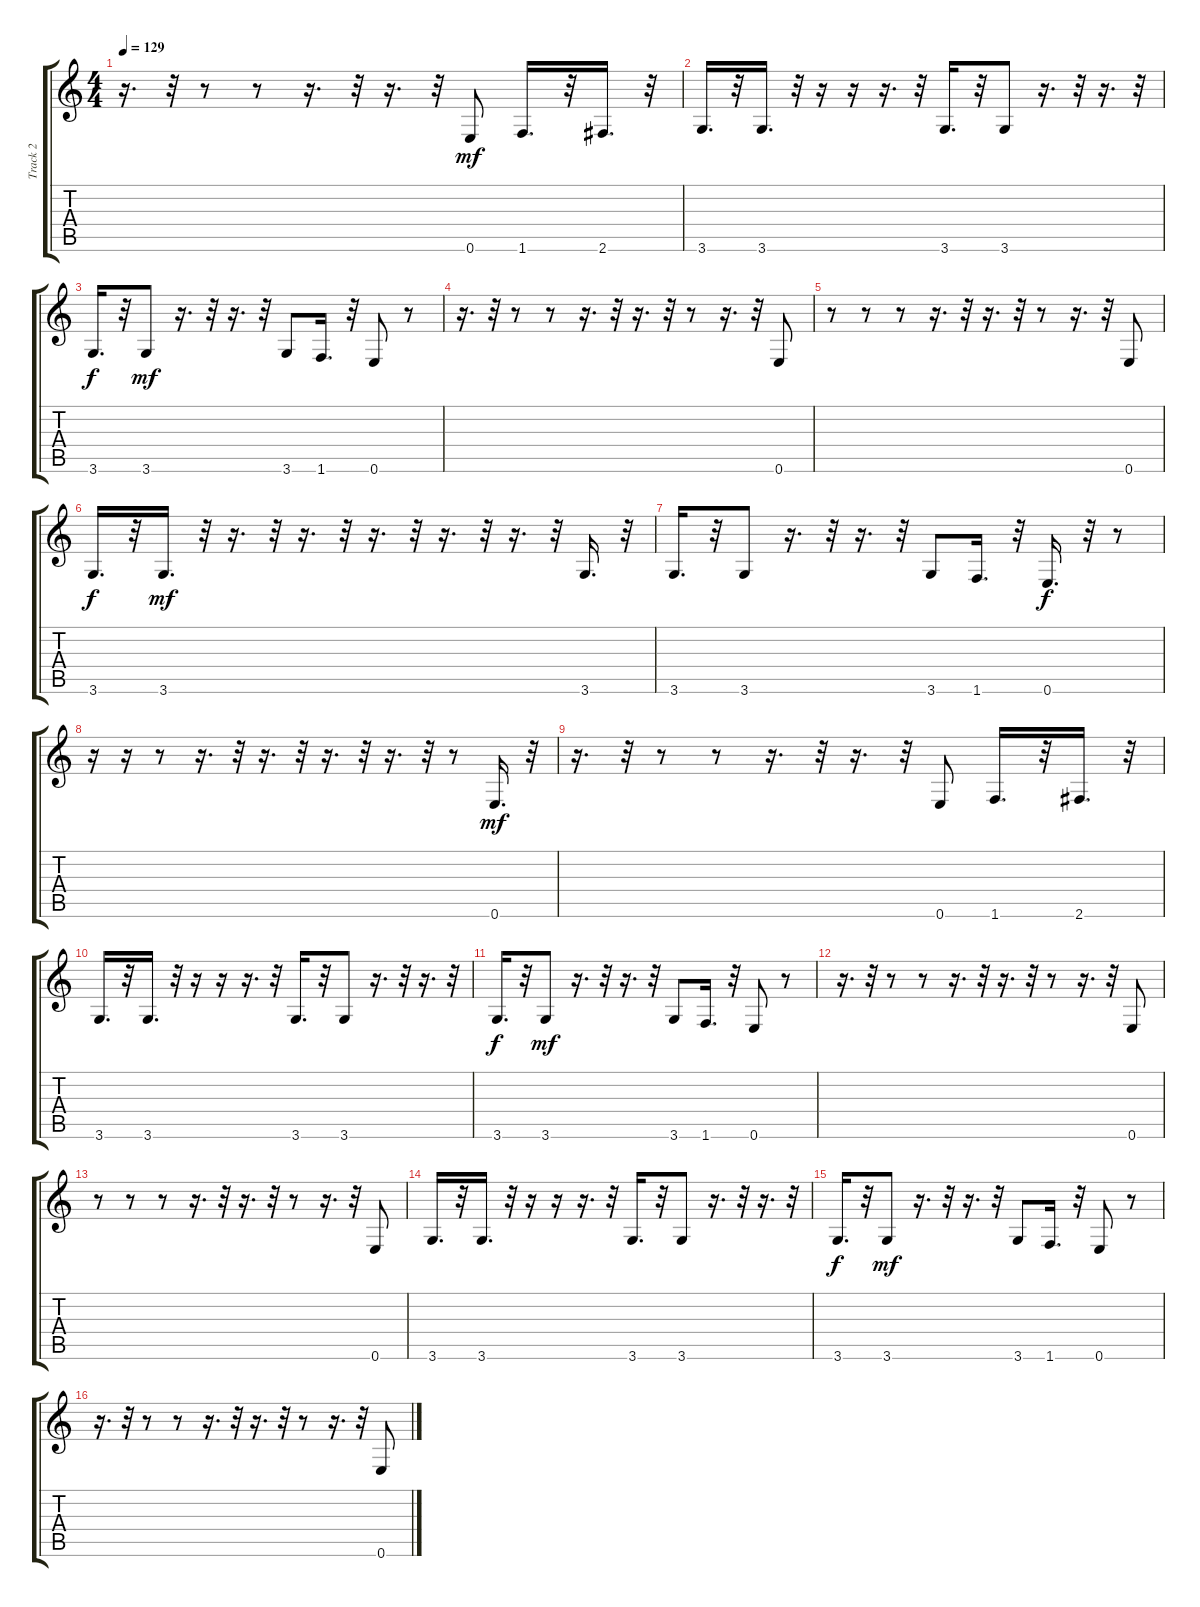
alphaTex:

\track ("Track 2" "Track 2") {instrument electricbassfinger}
\staff {score tabs}
\tuning (E4 B3 G3 D3 A2 E2) {hide}
\ts (4 4)
\tempo 129
\clef g2
\ks c
r.16{d dy mf} r.32 r.8 r.8 r.16{d} r.32 r.16{d} r.32 0.6.8 1.6.16{d} r.32 2.6.16{d} r.32 |
3.6.16{d} r.32 3.6.16{d} r.32 r.16 r.16 r.16{d} r.32 3.6.16{d} r.32 3.6.8 r.16{d} r.32 r.16{d} r.32 |
3.6.16{d dy f} r.32 3.6.8{dy mf} r.16{d} r.32 r.16{d} r.32 3.6.8 1.6.16{d} r.32 0.6.8 r.8 |
r.16{d} r.32 r.8 r.8 r.16{d} r.32 r.16{d} r.32 r.8 r.16{d} r.32 0.6.8 |
r.8 r.8 r.8 r.16{d} r.32 r.16{d} r.32 r.8 r.16{d} r.32 0.6.8 |
3.6.16{d dy f} r.32 3.6.16{d dy mf} r.32 r.16{d} r.32 r.16{d} r.32 r.16{d} r.32 r.16{d} r.32 r.16{d} r.32 3.6.16{d} r.32 |
3.6.16{d} r.32 3.6.8 r.16{d} r.32 r.16{d} r.32 3.6.8 1.6.16{d} r.32 0.6.16{d dy f} r.32 r.8 |
r.16 r.16 r.8 r.16{d} r.32 r.16{d} r.32 r.16{d} r.32 r.16{d} r.32 r.8 0.6.16{d dy mf} r.32 |
r.16{d} r.32 r.8 r.8 r.16{d} r.32 r.16{d} r.32 0.6.8 1.6.16{d} r.32 2.6.16{d} r.32 |
3.6.16{d} r.32 3.6.16{d} r.32 r.16 r.16 r.16{d} r.32 3.6.16{d} r.32 3.6.8 r.16{d} r.32 r.16{d} r.32 |
3.6.16{d dy f} r.32 3.6.8{dy mf} r.16{d} r.32 r.16{d} r.32 3.6.8 1.6.16{d} r.32 0.6.8 r.8 |
r.16{d} r.32 r.8 r.8 r.16{d} r.32 r.16{d} r.32 r.8 r.16{d} r.32 0.6.8 |
r.8 r.8 r.8 r.16{d} r.32 r.16{d} r.32 r.8 r.16{d} r.32 0.6.8 |
3.6.16{d} r.32 3.6.16{d} r.32 r.16 r.16 r.16{d} r.32 3.6.16{d} r.32 3.6.8 r.16{d} r.32 r.16{d} r.32 |
3.6.16{d dy f} r.32 3.6.8{dy mf} r.16{d} r.32 r.16{d} r.32 3.6.8 1.6.16{d} r.32 0.6.8 r.8 |
r.16{d} r.32 r.8 r.8 r.16{d} r.32 r.16{d} r.32 r.8 r.16{d} r.32 0.6.8
